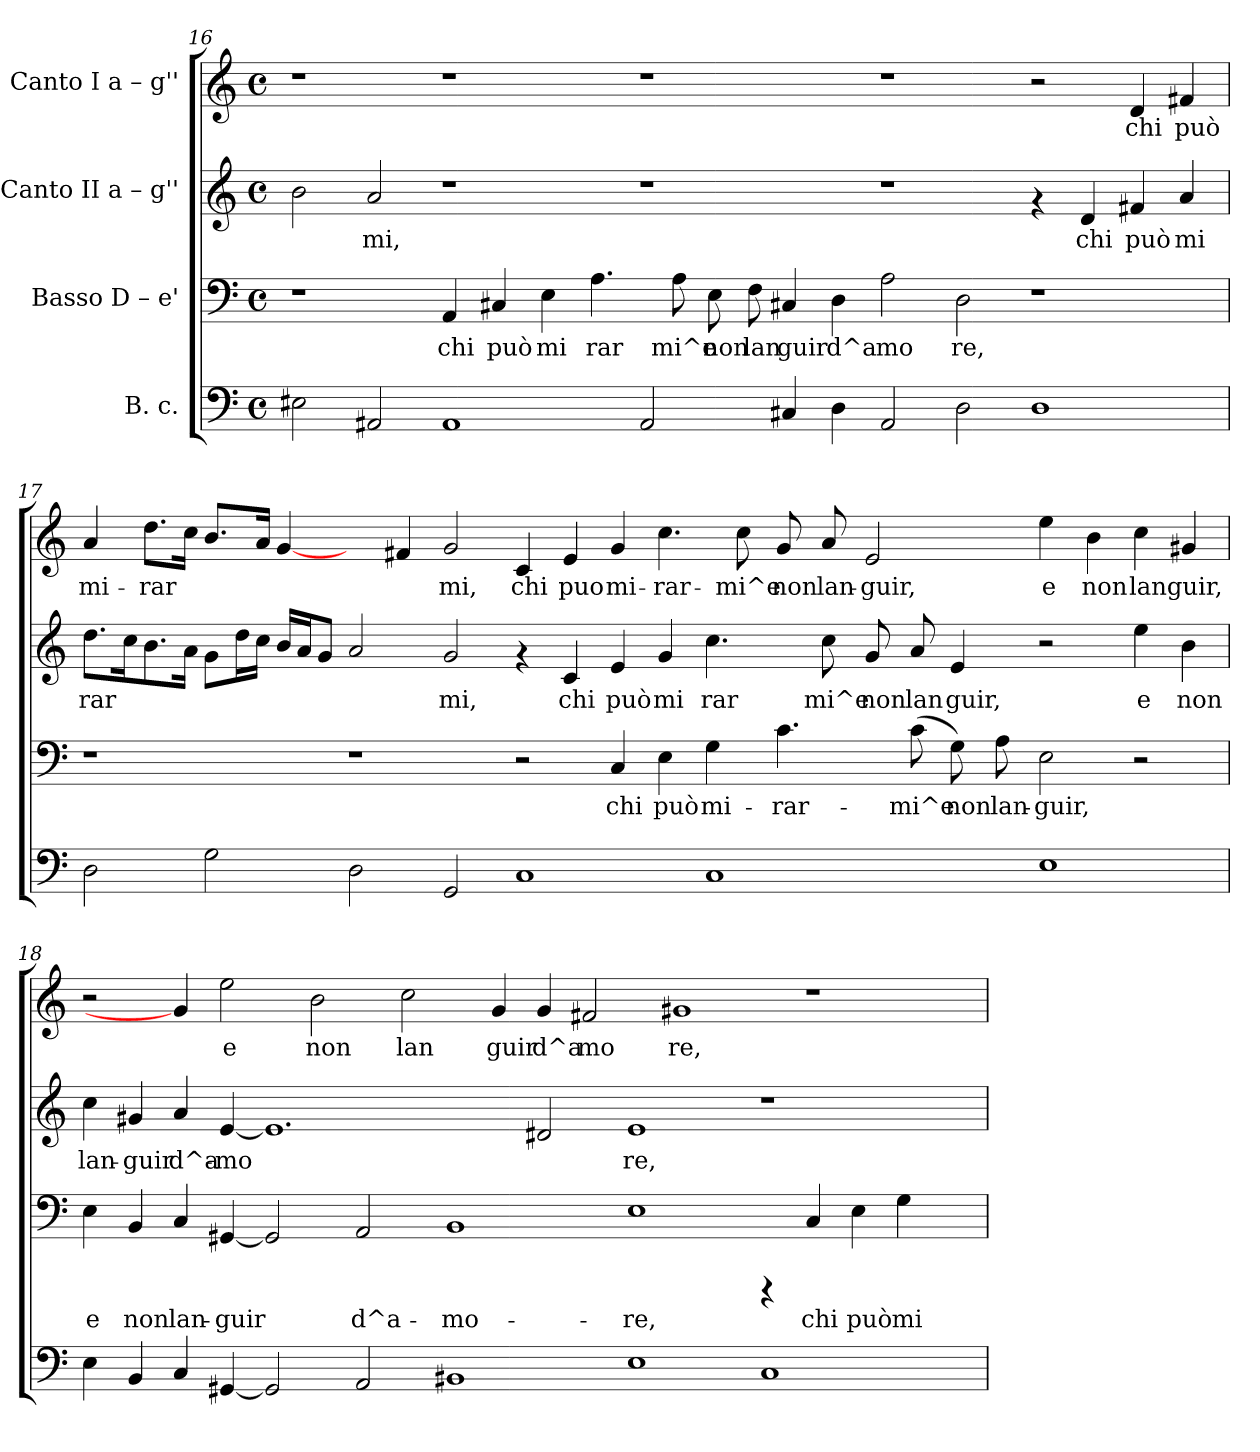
**kern	**kern	**text	**kern	**text	**kern	**text
*part4	*part3	*part3	*part2	*part2	*part1	*part1
*staff4	*staff3	*staff3	*staff2	*staff2	*staff1	*staff1
*I"B. c.	*I"Basso  D – e'	*	*I"Canto II  a – g''	*	*I"Canto I  a – g''	*
!!LO:PB:g=z
*clefF4	*clefF4	*	*clefG2	*	*clefG2	*
*k[]	*k[]	*	*k[]	*	*k[]	*
*C:	*C:	*	*C:	*	*C:	*
*M4/4	*M4/4	*	*M4/4	*	*M4/4	*
*met(c)	*met(c)	*	*met(c)	*	*met(c)	*
=16	=16	=16	=16	=16	=16	=16
!	!	!	!	!LO:LY:b:rj	!	!
2E#\	1r	.	2b\	--	1r	.
!	!	!	!	!LO:LY:b:rj	!	!
2AA#/	.	.	2a/	-mi,	.	.
!	!	!LO:LY:b:rj	!	!	!	!
1AA#	4AA/	chi	1r	.	1r	.
!	!	!LO:LY:b:rj	!	!	!	!
.	4C#X/	può	.	.	.	.
!	!	!LO:LY:b:rj	!	!	!	!
.	4E\	mi	.	.	.	.
!	!	!LO:LY:b:rj	!	!	!	!
.	4.A\	rar	.	.	.	.
2AA#/	.	.	1r	.	1r	.
!	!	!LO:LY:b:rj	!	!	!	!
.	8A\	mi^e	.	.	.	.
!	!	!LO:LY:b:rj	!	!	!	!
.	8E\	non	.	.	.	.
!	!	!LO:LY:b:rj	!	!	!	!
.	8F\	lan	.	.	.	.
!	!	!LO:LY:b:rj	!	!	!	!
4C#X/	4C#X/	guir	.	.	.	.
!	!	!LO:LY:b:rj	!	!	!	!
4D\	4D\	d^a	.	.	.	.
!	!	!LO:LY:b:rj	!	!	!	!
2AA#/	2A\	mo	1r	.	1r	.
!	!	!LO:LY:b:rj	!	!	!	!
2D\	2D\	re,	.	.	.	.
1D	1r	.	4rf	.	2r	.
!	!	!	!	!LO:LY:b:rj	!	!
.	.	.	4d/	chi	.	.
!	!	!	!	!LO:LY:b:rj	!	!LO:LY:b
.	.	.	4f#X/	può	4d/	chi
!	!	!	!	!LO:LY:b:rj	!	!LO:LY:b
.	.	.	4a/	mi	4f#X/	può
!!LO:PB:g=z
=17	=17	=17	=17	=17	=17	=17
!	!	!	!	!LO:LY:b:rj	!	!LO:LY:b
2D\	1r	.	8.dd\L	rar	4a/	mi-
!	!	!	!	!LO:LY:b:rj	!	!
.	.	.	16cc\	.	.	.
!	!	!	!	!LO:LY:b:rj	!	!LO:LY:b
.	.	.	8.b\	.	8.dd\L	-rar-
!	!	!	!	!LO:LY:b:rj	!	!LO:LY:b
.	.	.	16a\J	.	16cc\J	--
!	!	!	!	!LO:LY:b:rj	!	!LO:LY:b
2G\	.	.	8g\L	.	8.b/L	--
!	!	!	!	!LO:LY:b:rj	!	!
.	.	.	16dd\	.	.	.
!	!	!	!	!LO:LY:b:rj	!	!LO:LY:b
.	.	.	16cc\J	.	16a/J	--
!	!	!	!	!LO:LY:b:rj	!	!LO:LY:b
.	.	.	16b/L	.	[4g/	--
!	!	!	!	!LO:LY:b:rj	!	!
.	.	.	16a/	.	.	.
!	!	!	!	!LO:LY:b:rj	!	!
.	.	.	8g/J	.	.	.
!	!	!	!	!LO:LY:b:rj	!	!
2D\	1r	.	2a/	.	4ryy	.
!	!	!	!	!	!	!LO:LY:b
.	.	.	.	.	4f#X/	--
!	!	!	!	!LO:LY:b:rj	!	!LO:LY:b
2GG/	.	.	2g/	mi,	2g/	-mi,
!	!	!	!	!	!	!LO:LY:b
1C	2r	.	4rf	.	4c/	chi
!	!	!	!	!LO:LY:b:rj	!	!LO:LY:b
.	.	.	4c/	chi	4e/	puo
!	!	!LO:LY:b:rj	!	!LO:LY:b:rj	!	!LO:LY:b
.	4C/	chi	4e/	può	4g/	mi-
!	!	!LO:LY:b:rj	!	!LO:LY:b:rj	!	!LO:LY:b
.	4E\	può	4g/	mi	4.cc\	-rar-
!	!	!LO:LY:b:rj	!	!LO:LY:b:rj	!	!
1C	4G\	mi-	4.cc\	rar	.	.
!	!	!	!	!	!	!LO:LY:b
.	.	.	.	.	8cc\	-mi^e
!	!	!LO:LY:b:rj	!	!	!	!LO:LY:b
.	4.c\	-rar-	.	.	8g/	non
!	!	!	!	!LO:LY:b:rj	!	!LO:LY:b
.	.	.	8cc\	mi^e	8a/	lan-
!	!	!	!	!LO:LY:b:rj	!	!LO:LY:b
.	.	.	8g/	non	2e/	-guir,
!	!	!LO:LY:b:rj	!	!LO:LY:b:rj	!	!
.	(<8c\	-mi^e	8a/	lan	.	.
!	!	!LO:LY:b:rj	!	!LO:LY:b:rj	!	!
.	8G\)	non	4e/	guir,	.	.
!	!	!LO:LY:b:rj	!	!	!	!
.	8A\	lan-	.	.	.	.
!	!	!LO:LY:b:rj	!	!	!	!LO:LY:b
1E	2E\	-guir,	2r	.	4ee\	e
!	!	!	!	!	!	!LO:LY:b
.	.	.	.	.	4b\	non
!	!	!	!	!LO:LY:b:rj	!	!LO:LY:b
.	2r	.	4ee\	e	4cc\	languir,
!	!	!	!	!LO:LY:b:rj	!	!LO:LY:b
.	.	.	4b\	non	4g#X/	.
!!LO:LB:g=z
=18	=18	=18	=18	=18	=18	=18
!	!	!LO:LY:b:rj	!	!LO:LY:b:rj	!	!
4E\	4E\	e	4cc\	lan-	2r	.
!	!	!LO:LY:b:rj	!	!LO:LY:b:rj	!	!
4BB/	4BB/	non	4g#X/	-guir	.	.
!	!	!LO:LY:b:rj	!	!LO:LY:b:rj	!	!
4C/	4C/	lan-	4a/	d^a-	4g/]	.
!	!	!LO:LY:b:rj	!	!LO:LY:b:rj	!	!LO:LY:b
[<4GG#X/	[<4GG#X/	-guir	[<4e/	-mo-	2ee\	e
!	!	!LO:LY:b:rj	!	!LO:LY:b:rj	!	!
2GG#/]	2GG#/]	.	1.e]	--	.	.
!	!	!	!	!	!	!LO:LY:b
.	.	.	.	.	2b\	non
!	!	!LO:LY:b:rj	!	!	!	!
2AA/	2AA/	d^a-	.	.	.	.
!	!	!	!	!	!	!LO:LY:b
.	.	.	.	.	2cc\	lan
!	!	!LO:LY:b:rj	!	!	!	!
1BB#	1BB	-mo-	.	.	.	.
!	!	!	!	!	!	!LO:LY:b
.	.	.	.	.	4g/	guir
!	!	!	!	!LO:LY:b:rj	!	!LO:LY:b
.	.	.	2d#X/	--	4g/	d^a
!	!	!	!	!	!	!LO:LY:b
.	.	.	.	.	2f#X/	mo
!	!	!LO:LY:b:rj	!	!LO:LY:b:rj	!	!
1E	1E	-re,	1e	-re,	.	.
!	!	!	!	!	!	!LO:LY:b
.	.	.	.	.	1g#X	re,
1C	4rCCC	.	1r	.	.	.
!	!	!LO:LY:b:rj	!	!	!	!
.	4C/	chi	.	.	1r	.
!	!	!LO:LY:b:rj	!	!	!	!
.	4E\	può	.	.	.	.
!	!	!LO:LY:b:rj	!	!	!	!
.	4G\	mi-	.	.	.	.
4ryy	4ryy	.	4ryy	.	.	.
=	=	=	=	=	=	=
*-	*-	*-	*-	*-	*-	*-
